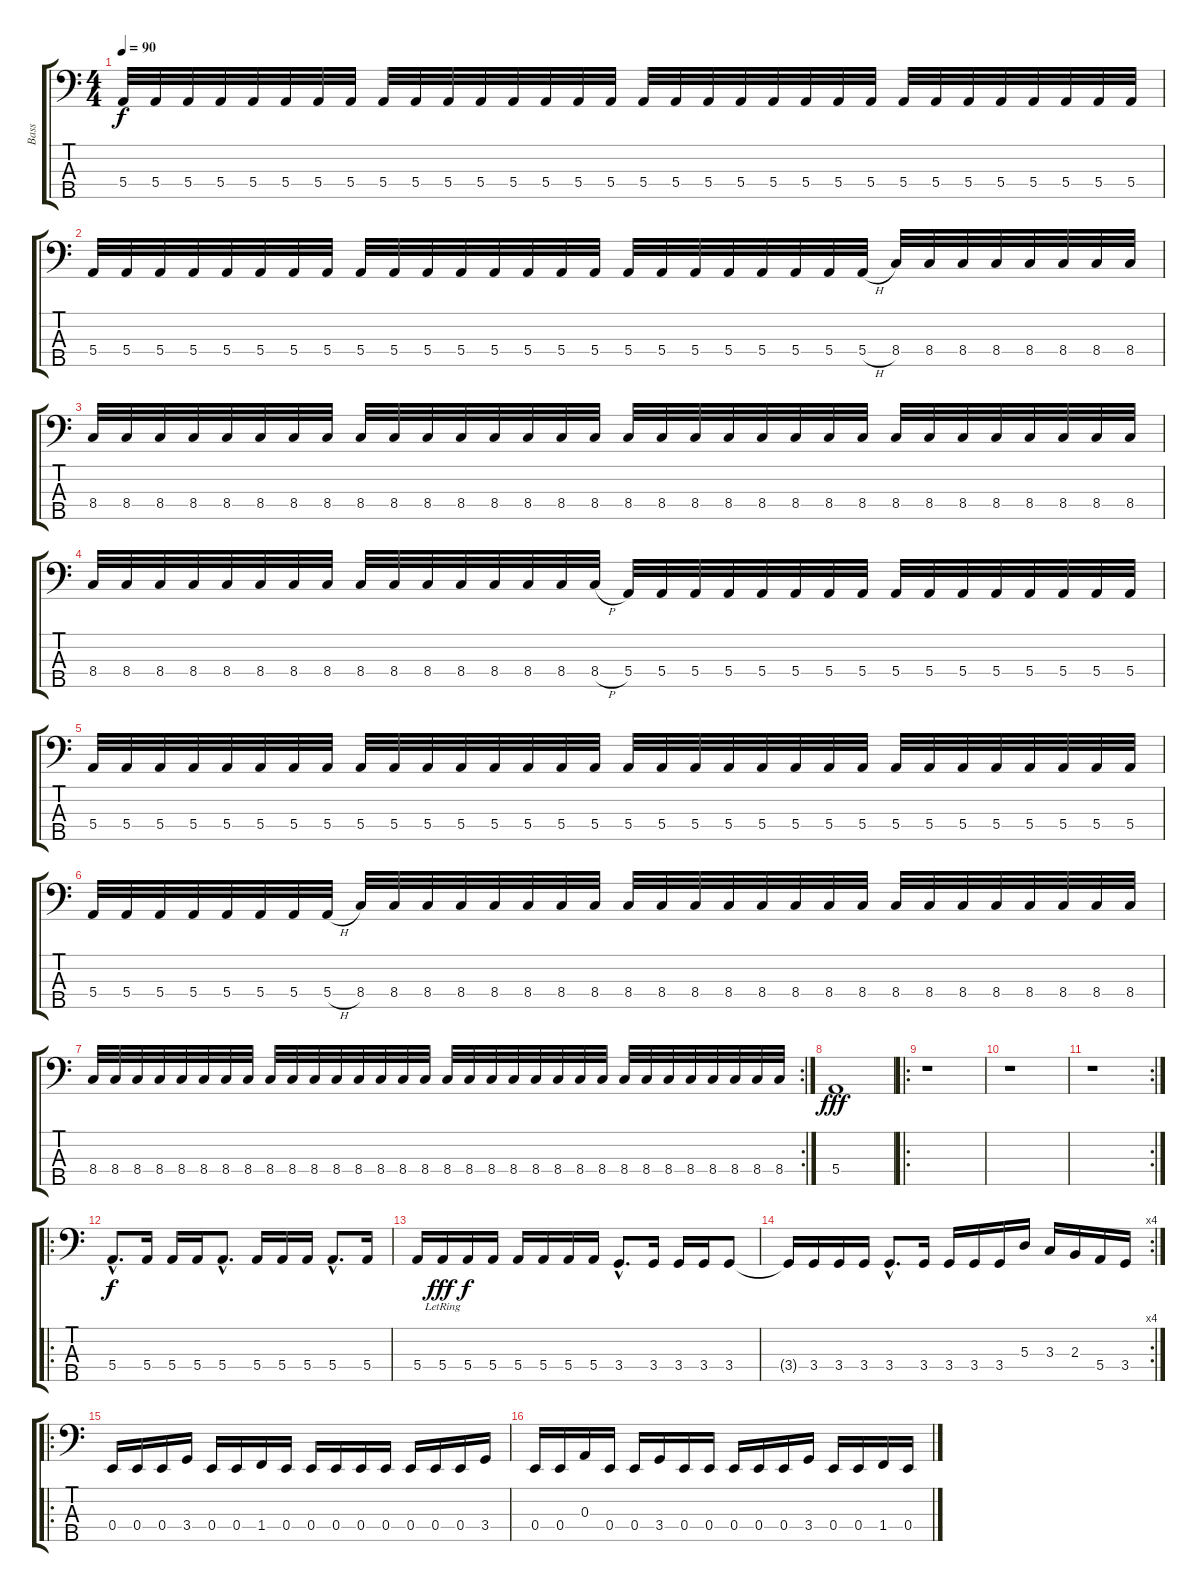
\track ("Bass" "Bass") {instrument electricbasspick}
\staff {score tabs}
\tuning (G2 D2 A1 E1 B0) {hide}
\ts (4 4)
\tempo 90
\clef f4
\ks c
5.4.32{dy f instrument electricbasspick} 5.4.32 5.4.32 5.4.32 5.4.32 5.4.32 5.4.32 5.4.32 5.4.32 5.4.32 5.4.32 5.4.32 5.4.32 5.4.32 5.4.32 5.4.32 5.4.32 5.4.32 5.4.32 5.4.32 5.4.32 5.4.32 5.4.32 5.4.32 5.4.32 5.4.32 5.4.32 5.4.32 5.4.32 5.4.32 5.4.32 5.4.32 |
5.4.32 5.4.32 5.4.32 5.4.32 5.4.32 5.4.32 5.4.32 5.4.32 5.4.32 5.4.32 5.4.32 5.4.32 5.4.32 5.4.32 5.4.32 5.4.32 5.4.32 5.4.32 5.4.32 5.4.32 5.4.32 5.4.32 5.4.32 5.4{h}.32 8.4.32 8.4.32 8.4.32 8.4.32 8.4.32 8.4.32 8.4.32 8.4.32 |
8.4.32 8.4.32 8.4.32 8.4.32 8.4.32 8.4.32 8.4.32 8.4.32 8.4.32 8.4.32 8.4.32 8.4.32 8.4.32 8.4.32 8.4.32 8.4.32 8.4.32 8.4.32 8.4.32 8.4.32 8.4.32 8.4.32 8.4.32 8.4.32 8.4.32 8.4.32 8.4.32 8.4.32 8.4.32 8.4.32 8.4.32 8.4.32 |
8.4.32 8.4.32 8.4.32 8.4.32 8.4.32 8.4.32 8.4.32 8.4.32 8.4.32 8.4.32 8.4.32 8.4.32 8.4.32 8.4.32 8.4.32 8.4{h}.32 5.4.32 5.4.32 5.4.32 5.4.32 5.4.32 5.4.32 5.4.32 5.4.32 5.4.32 5.4.32 5.4.32 5.4.32 5.4.32 5.4.32 5.4.32 5.4.32 |
5.4.32 5.4.32 5.4.32 5.4.32 5.4.32 5.4.32 5.4.32 5.4.32 5.4.32 5.4.32 5.4.32 5.4.32 5.4.32 5.4.32 5.4.32 5.4.32 5.4.32 5.4.32 5.4.32 5.4.32 5.4.32 5.4.32 5.4.32 5.4.32 5.4.32 5.4.32 5.4.32 5.4.32 5.4.32 5.4.32 5.4.32 5.4.32 |
5.4.32 5.4.32 5.4.32 5.4.32 5.4.32 5.4.32 5.4.32 5.4{h}.32 8.4.32 8.4.32 8.4.32 8.4.32 8.4.32 8.4.32 8.4.32 8.4.32 8.4.32 8.4.32 8.4.32 8.4.32 8.4.32 8.4.32 8.4.32 8.4.32 8.4.32 8.4.32 8.4.32 8.4.32 8.4.32 8.4.32 8.4.32 8.4.32 |
\rc 2
8.4.32 8.4.32 8.4.32 8.4.32 8.4.32 8.4.32 8.4.32 8.4.32 8.4.32 8.4.32 8.4.32 8.4.32 8.4.32 8.4.32 8.4.32 8.4.32 8.4.32 8.4.32 8.4.32 8.4.32 8.4.32 8.4.32 8.4.32 8.4.32 8.4.32 8.4.32 8.4.32 8.4.32 8.4.32 8.4.32 8.4.32 8.4.32 |
5.4.1{dy fff} |
\ro
r.1 |
r.1 |
\rc 2
r.1 |
\ro
5.4{hac}.8{d dy f} 5.4.16 5.4.16 5.4.16 5.4{hac}.8{d} 5.4.16 5.4.16 5.4.16 5.4{hac}.8{d} 5.4.16 |
5.4.16 5.4{lr}.16{dy fff} 5.4.16{dy f} 5.4.16 5.4.16 5.4.16 5.4.16 5.4.16 3.4{hac}.8{d} 3.4.16 3.4.16 3.4.16 3.4.8 |
\rc 4
3.4{t}.16 3.4.16 3.4.16 3.4.16 3.4{hac}.8{d} 3.4.16 3.4.16 3.4.16 3.4.16 5.3.16 3.3.16 2.3.16 5.4.16 3.4.16 |
\ro
0.4.16 0.4.16 0.4.16 3.4.16 0.4.16 0.4.16 1.4.16 0.4.16 0.4.16 0.4.16 0.4.16 0.4.16 0.4.16 0.4.16 0.4.16 3.4.16 |
0.4.16 0.4.16 0.3.16 0.4.16 0.4.16 3.4.16 0.4.16 0.4.16 0.4.16 0.4.16 0.4.16 3.4.16 0.4.16 0.4.16 1.4.16 0.4.16
